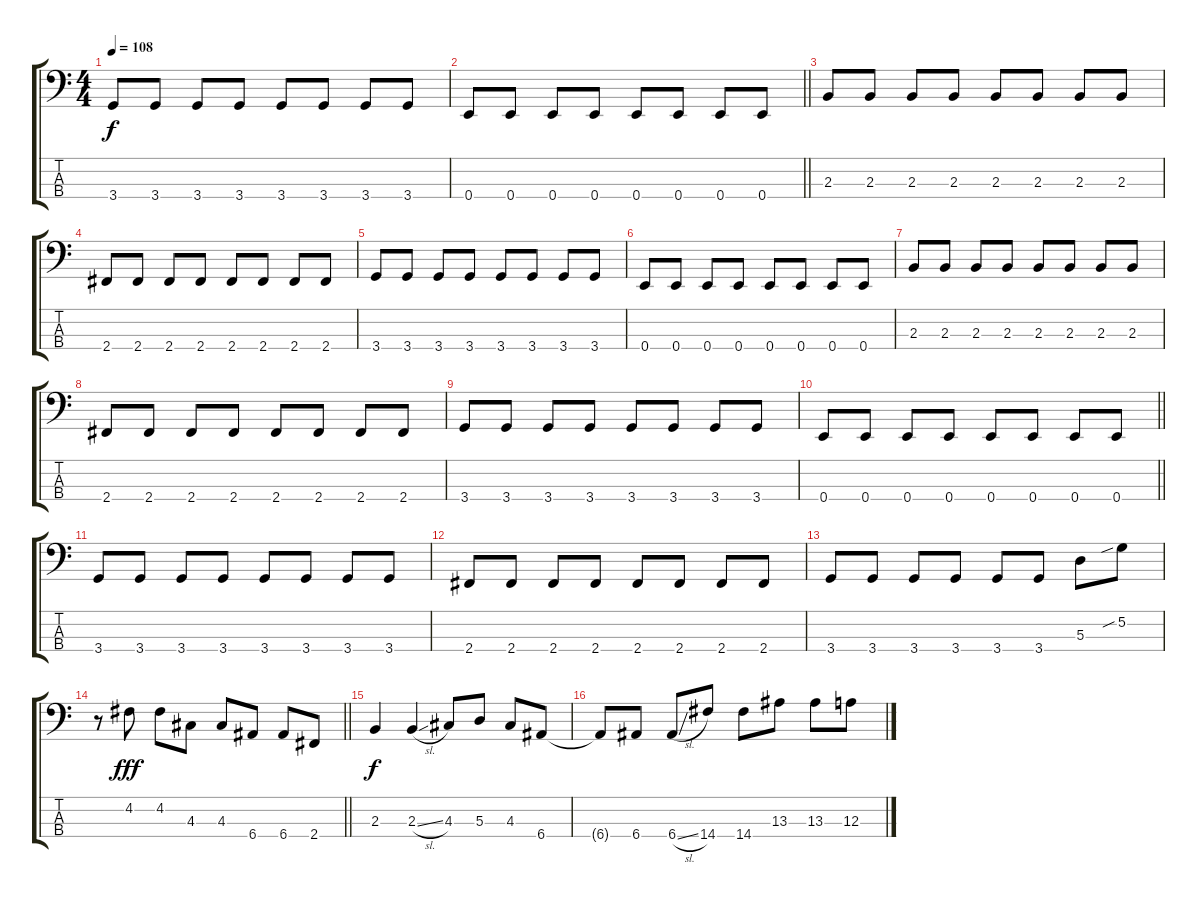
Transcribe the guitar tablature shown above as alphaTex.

\track "" {instrument electricbassfinger}
\staff {score tabs}
\tuning (G2 D2 A1 E1) {hide}
\ts (4 4)
\tempo 108
\clef f4
\ks c
3.4.8{dy f} 3.4.8 3.4.8 3.4.8 3.4.8 3.4.8 3.4.8 3.4.8 |
\barLineRight lightlight
0.4.8 0.4.8 0.4.8 0.4.8 0.4.8 0.4.8 0.4.8 0.4.8 |
2.3.8 2.3.8 2.3.8 2.3.8 2.3.8 2.3.8 2.3.8 2.3.8 |
2.4.8 2.4.8 2.4.8 2.4.8 2.4.8 2.4.8 2.4.8 2.4.8 |
3.4.8 3.4.8 3.4.8 3.4.8 3.4.8 3.4.8 3.4.8 3.4.8 |
0.4.8 0.4.8 0.4.8 0.4.8 0.4.8 0.4.8 0.4.8 0.4.8 |
2.3.8 2.3.8 2.3.8 2.3.8 2.3.8 2.3.8 2.3.8 2.3.8 |
2.4.8 2.4.8 2.4.8 2.4.8 2.4.8 2.4.8 2.4.8 2.4.8 |
3.4.8 3.4.8 3.4.8 3.4.8 3.4.8 3.4.8 3.4.8 3.4.8 |
\barLineRight lightlight
0.4.8 0.4.8 0.4.8 0.4.8 0.4.8 0.4.8 0.4.8 0.4.8 |
3.4.8 3.4.8 3.4.8 3.4.8 3.4.8 3.4.8 3.4.8 3.4.8 |
2.4.8 2.4.8 2.4.8 2.4.8 2.4.8 2.4.8 2.4.8 2.4.8 |
3.4.8 3.4.8 3.4.8 3.4.8 3.4.8 3.4.8 5.3.8 5.2{sib}.8 |
\barLineRight lightlight
r.8 4.2.8{dy fff} 4.2.8 4.3.8 4.3.8 6.4.8 6.4.8 2.4.8 |
\section ("" "")
2.3.4{dy f} 2.3{sl}.4 4.3.8 5.3.8 4.3.8 6.4.8 |
6.4{t}.8 6.4.8 6.4{sl}.8 14.4.8 14.4.8 13.3.8 13.3.8 12.3.8
